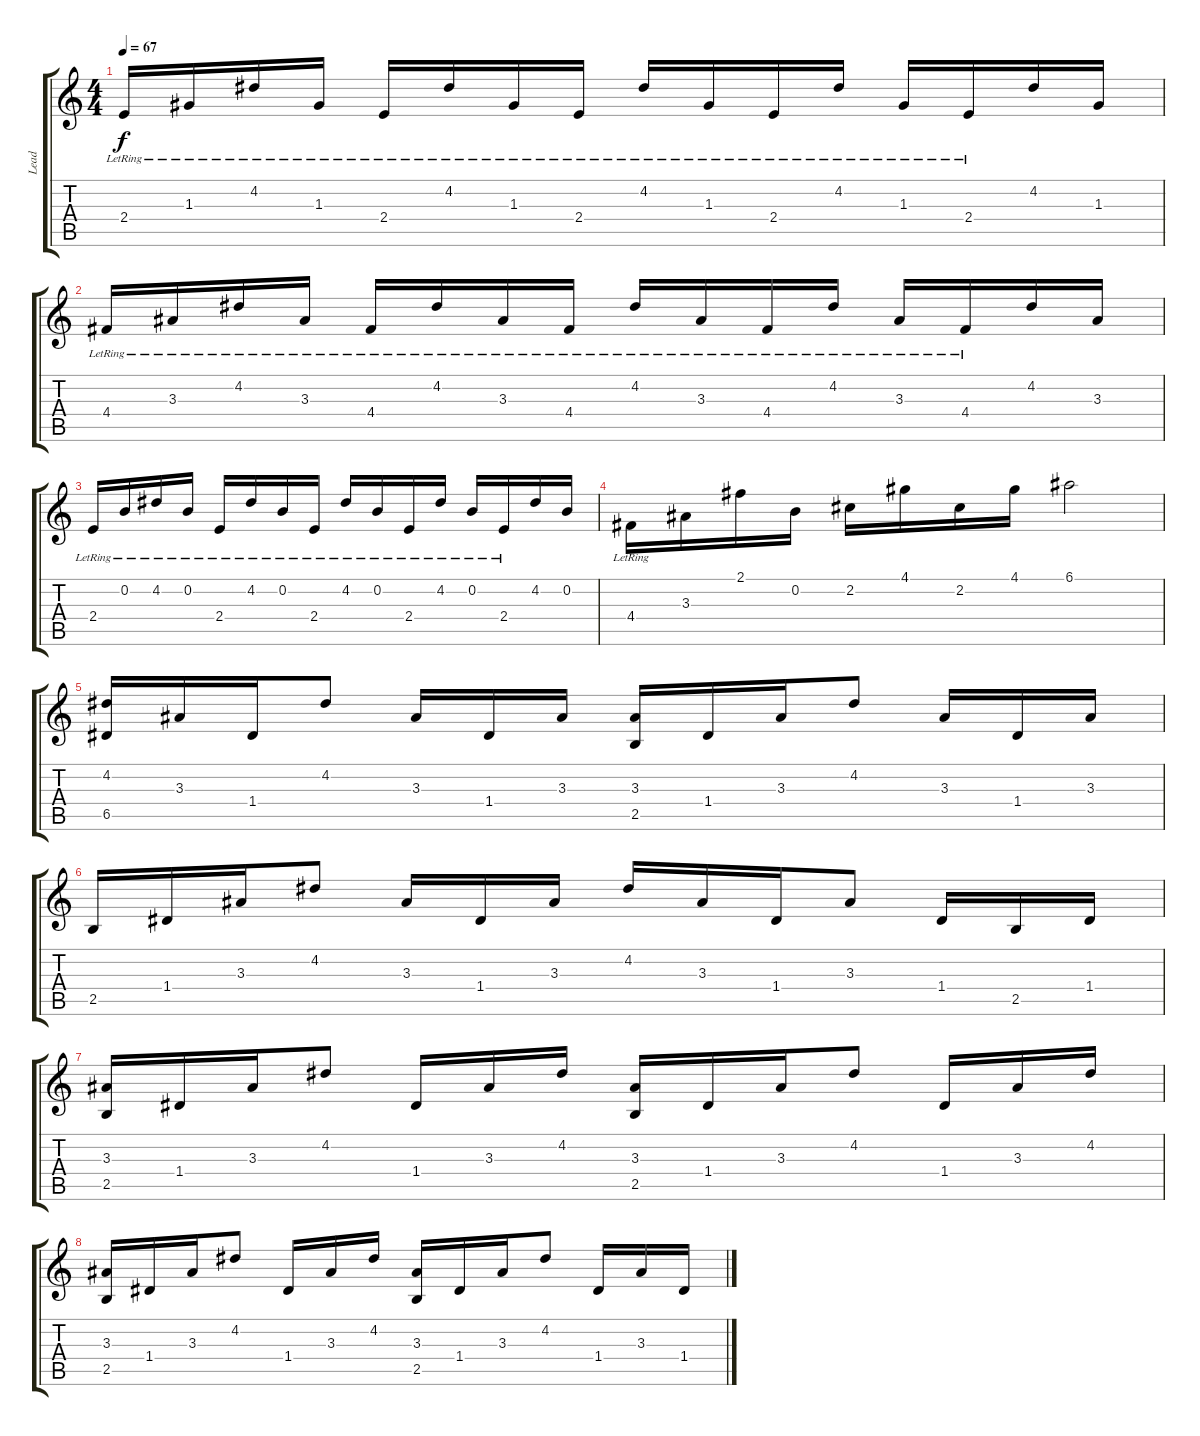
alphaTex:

\track ("Lead" "Lead") {instrument acousticguitarnylon}
\staff {score tabs}
\tuning (E4 B3 G3 D3 A2 E2) {hide}
\ts (4 4)
\tempo 67
\clef g2
\ks c
2.4{lr}.16{dy f} 1.3{lr}.16 4.2{lr}.16 1.3{lr}.16 2.4{lr}.16 4.2{lr}.16 1.3{lr}.16 2.4{lr}.16 4.2{lr}.16 1.3{lr}.16 2.4{lr}.16 4.2{lr}.16 1.3{lr}.16 2.4{lr}.16 4.2.16 1.3.16 |
4.4{lr}.16 3.3{lr}.16 4.2{lr}.16 3.3{lr}.16 4.4{lr}.16 4.2{lr}.16 3.3{lr}.16 4.4{lr}.16 4.2{lr}.16 3.3{lr}.16 4.4{lr}.16 4.2{lr}.16 3.3{lr}.16 4.4{lr}.16 4.2.16 3.3.16 |
2.4{lr}.16 0.2{lr}.16 4.2{lr}.16 0.2{lr}.16 2.4{lr}.16 4.2{lr}.16 0.2{lr}.16 2.4{lr}.16 4.2{lr}.16 0.2{lr}.16 2.4{lr}.16 4.2{lr}.16 0.2{lr}.16 2.4{lr}.16 4.2.16 0.2.16 |
4.4{lr}.16 3.3.16 2.1.16 0.2.16 2.2.16 4.1.16 2.2.16 4.1.16 6.1.2 |
(4.2 6.5).16 3.3.16 1.4.16 4.2.8 3.3.16 1.4.16 3.3.16 (3.3 2.5).16 1.4.16 3.3.16 4.2.8 3.3.16 1.4.16 3.3.16 |
2.5.16 1.4.16 3.3.16 4.2.8 3.3.16 1.4.16 3.3.16 4.2.16 3.3.16 1.4.16 3.3.8 1.4.16 2.5.16 1.4.16 |
(3.3 2.5).16 1.4.16 3.3.16 4.2.8 1.4.16 3.3.16 4.2.16 (3.3 2.5).16 1.4.16 3.3.16 4.2.8 1.4.16 3.3.16 4.2.16 |
(3.3 2.5).16 1.4.16 3.3.16 4.2.8 1.4.16 3.3.16 4.2.16 (3.3 2.5).16 1.4.16 3.3.16 4.2.8 1.4.16 3.3.16 1.4.16
